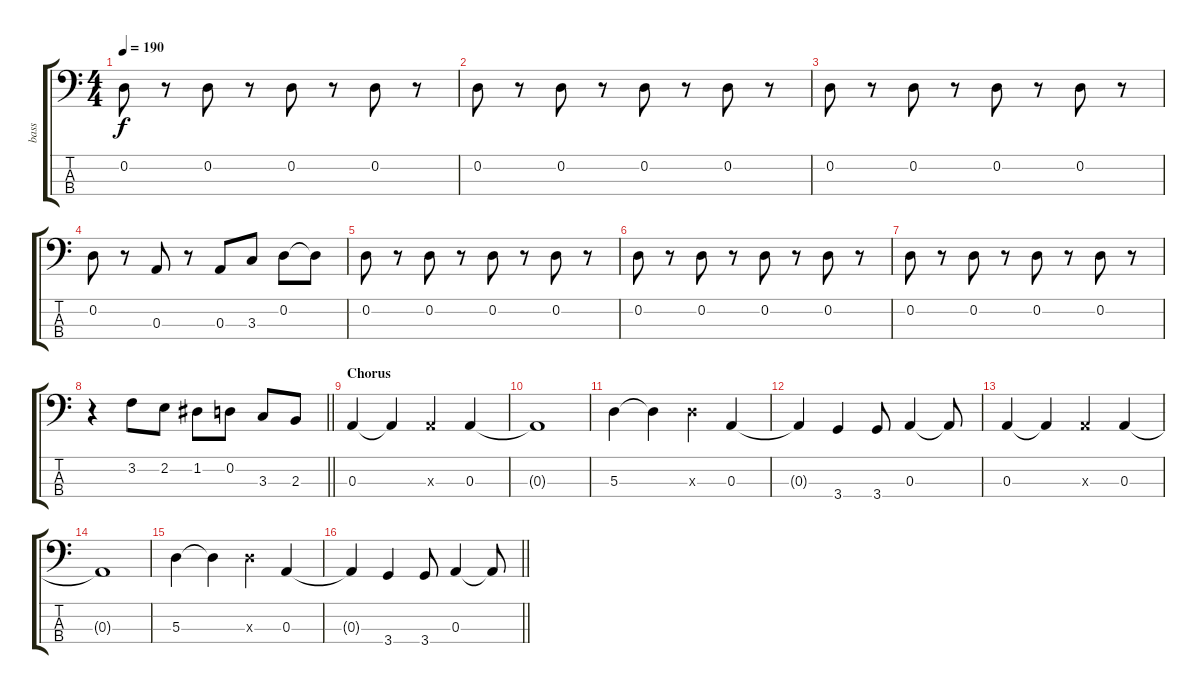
\track ("bass" "bass") {instrument electricbassfinger}
\staff {score tabs}
\tuning (G2 D2 A1 E1) {hide}
\ts (4 4)
\tempo 190
\clef f4
\ks c
0.2.8{dy f} r.8 0.2.8 r.8 0.2.8 r.8 0.2.8 r.8 |
0.2.8 r.8 0.2.8 r.8 0.2.8 r.8 0.2.8 r.8 |
0.2.8 r.8 0.2.8 r.8 0.2.8 r.8 0.2.8 r.8 |
0.2.8 r.8 0.3.8 r.8 0.3.8 3.3.8 0.2.8 0.2{t}.8 |
0.2.8 r.8 0.2.8 r.8 0.2.8 r.8 0.2.8 r.8 |
0.2.8 r.8 0.2.8 r.8 0.2.8 r.8 0.2.8 r.8 |
0.2.8 r.8 0.2.8 r.8 0.2.8 r.8 0.2.8 r.8 |
\barLineRight lightlight
r.4 3.2.8 2.2.8 1.2.8 0.2.8 3.3.8 2.3.8 |
\section ("" "Chorus")
0.3.4 0.3{t}.4 0.3{x}.4 0.3.4 |
0.3{t}.1 |
5.3.4 5.3{t}.4 5.3{x}.4 0.3.4 |
0.3{t}.4 3.4.4 3.4.8 0.3.4 0.3{t}.8 |
0.3.4 0.3{t}.4 0.3{x}.4 0.3.4 |
0.3{t}.1 |
5.3.4 5.3{t}.4 5.3{x}.4 0.3.4 |
\barLineRight lightlight
0.3{t}.4 3.4.4 3.4.8 0.3.4 0.3{t}.8
